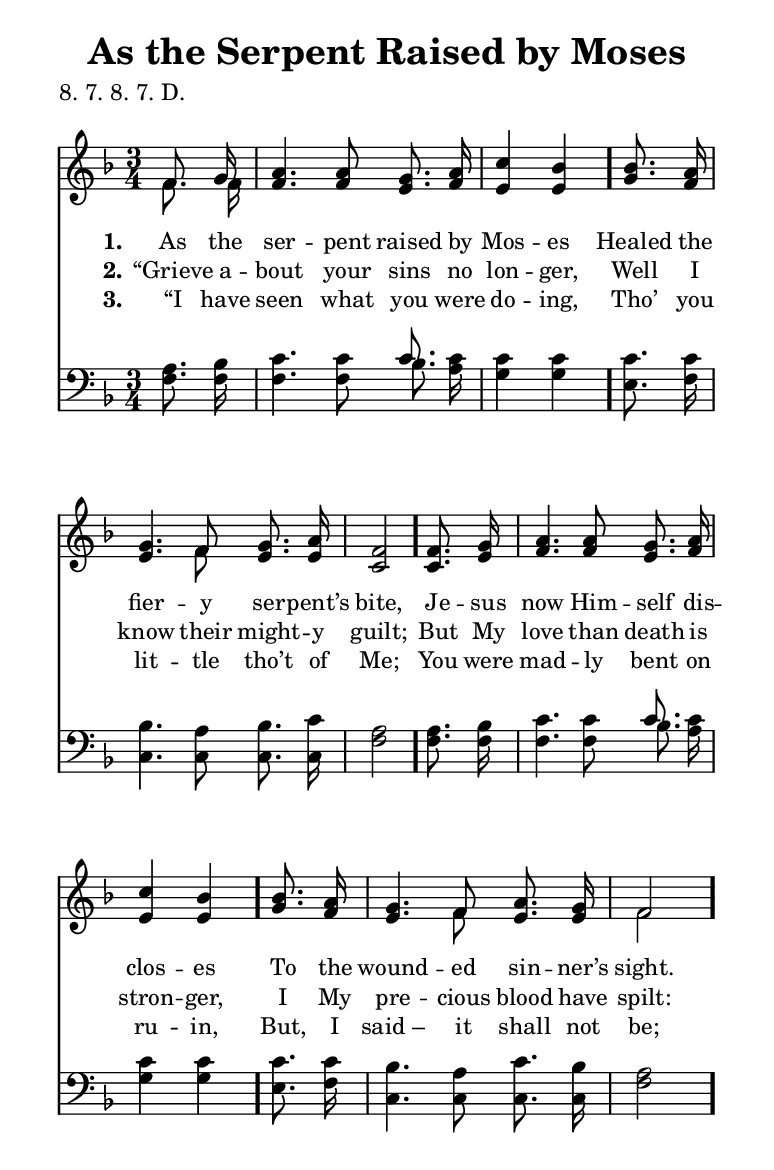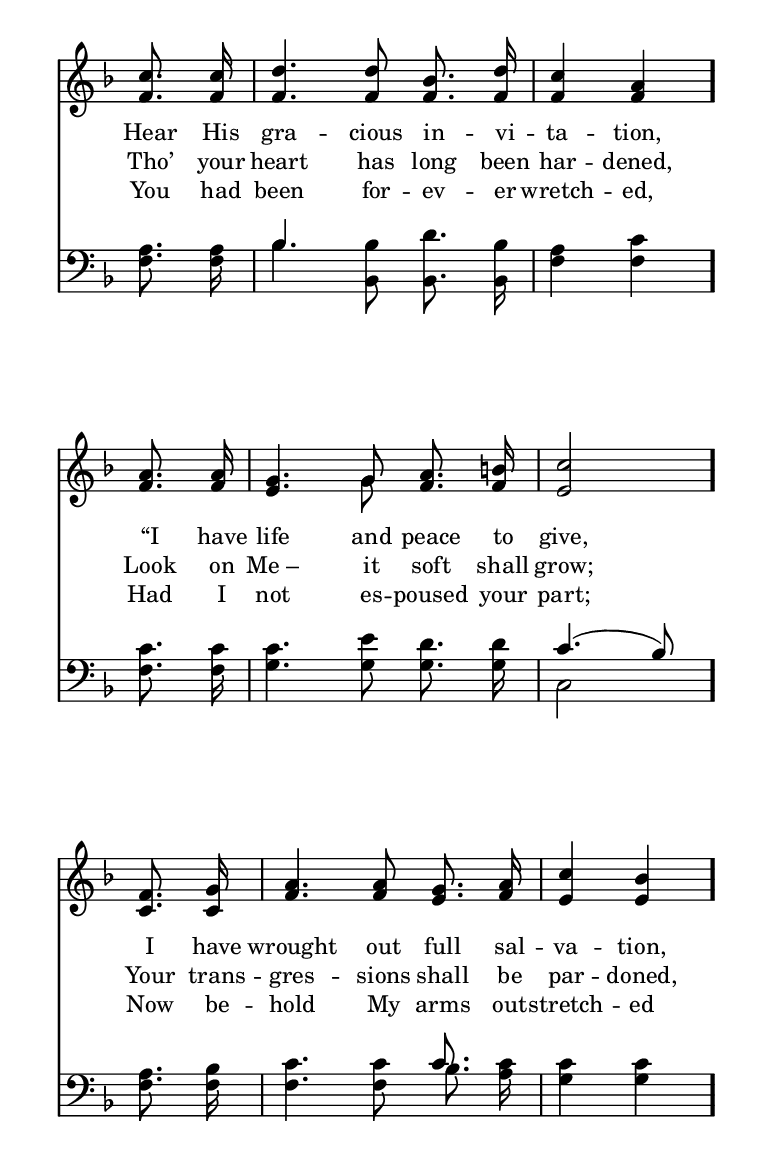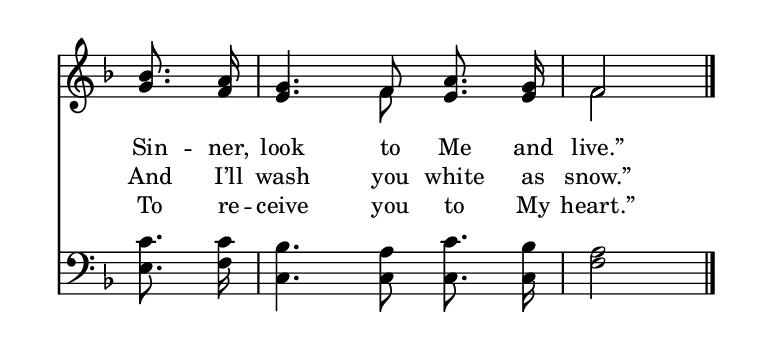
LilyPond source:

\include "common/global.ily"
\paper {
  \include "common/paper.ily"
}

\header{
  %gospel
  hymnnumber = "2"
  title = "As the Serpent Raised by Moses"
  tunename = "Take the World but Give Me Jesus"
  meter = "8. 7. 8. 7. D."
  poet = ""
  composer = ""
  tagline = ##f
}

pattern = { f8. g16 | a4. a8 g8. a16 | c4 bes bes8. a16 | g4. f8 g8. a16 | f2 }

global = {
  \include "common/overrides.ily"
  \autoBeamOff
  \override Staff.TimeSignature.style = #'numbered \time 3/4
  \once \override Score.MetronomeMark.transparent = ##t
  \tempo 4 = 70
  \key f \major
  \partial 4
}

notesSoprano = {
\global
\relative a' {

  \changePitch \pattern { f g | a a g a | c bes bes a | g f g a | f }
  \changePitch \pattern { f g | a a g a | c bes bes a | g f a g | f }
  \changePitch \pattern { c' c | d d bes d | c a a a | g g a b | c }
  \changePitch \pattern { f, g | a a g a | c bes bes a | g f a g | f }

  \bar "|."

}
}

notesAlto = {
\global
\relative e' {

  \changePitch \pattern { f f | f f e f | e e g f | e f e e | c }
  \changePitch \pattern { c e | f f e f | e e g f | e f e e | f }
  \changePitch \pattern { f f | f f f f | f f f f | e g f f | e }
  \changePitch \pattern { c c | f f e f | e e g f | e f e e | f }

}
}

notesTenor = {
\global
\relative a {

  \changePitch \pattern { a bes | c c c c | c c c c | bes a bes c | a }
  \changePitch \pattern { a bes | c c c c | c c c c | bes a c bes | a }
  \changePitch \pattern { a a | bes bes d bes | a c c c | c e d d | s \insert { c4.( bes8) } } % slur
  \changePitch \pattern { a bes | c c c c | c c c c | bes a c bes | a }

}
}

notesBass = {
\global
\relative a {

  \changePitch \pattern { f f | f f bes a | g g e f | c c c c | f }
  \changePitch \pattern { f f | f f bes a | g g e f | c c c c | f }
  \changePitch \pattern { f f | bes bes, bes bes | f' f f f | g g g g | c, }
  \changePitch \pattern { f f | f f bes a | g g e f | c c c c | f }

}
}

wordsA = \lyricmode {
\set stanza = "1."

  As the ser -- pent raised by Mos -- es \bar "."
  Healed the fier -- y ser -- pent’s bite, \bar "."
  Je -- sus now Him -- self dis -- clos -- es \bar "."
  To the wound -- ed sin -- ner’s sight. \bar "."
  Hear His gra -- cious in -- vi -- ta -- tion, \bar "."
  “I have life and peace to give, \bar "."
  I have wrought out full sal -- va -- tion, \bar "."
  Sin -- ner, look to Me and live.” \bar "."
}

wordsB = \lyricmode {
\set stanza = "2."

  “Grieve a -- bout your sins no lon -- ger,
  Well I know their might -- y guilt;
  But My love than death is stron -- ger,
  I My pre -- cious blood have spilt:
  Tho’ your heart has long been har -- dened,
  Look on Me_– it soft shall grow;
  Your trans -- gres -- sions shall be par -- doned,
  And I’ll wash you white as snow.”
}

wordsC = \lyricmode {
\set stanza = "3."

  “I have seen what you were do -- ing,
  Tho’ you lit -- tle tho’t of Me;
  You were mad -- ly bent on ru -- in,
  But, I said_– it shall not be;
  You had been for -- ev -- er wretch -- ed,
  Had I not es -- poused your part;
  Now be -- hold My arms out -- stretch -- ed
  To re -- ceive you to My heart.”
}


\score {
  \context ChoirStaff <<
    \context Staff = upper <<
      \set Staff.autoBeaming = ##f
      \set ChoirStaff.systemStartDelimiter = #'SystemStartBar
      \set ChoirStaff.printPartCombineTexts = ##f
      \partcombine #'(2 . 11) \notesSoprano \notesAlto
      \context NullVoice = sopranos { \voiceOne << \notesSoprano >> }
      \context Lyrics = one   \lyricsto sopranos \wordsA
      \context Lyrics = two   \lyricsto sopranos \wordsB
      \context Lyrics = three \lyricsto sopranos \wordsC
    >>
    \context Staff = men <<
      \set Staff.autoBeaming = ##f
      \clef bass
      \partcombine #'(2 . 11) \notesTenor \notesBass
    >>
  >>
  \layout {
    \include "common/layout.ily"
  }
  #(cond ((ly:get-option 'eog-midi-permitted) #{ \midi{
    \include "common/midi.ily"
  } #}))
}

\version "2.19.49"  % necessary for upgrading to future LilyPond versions.

